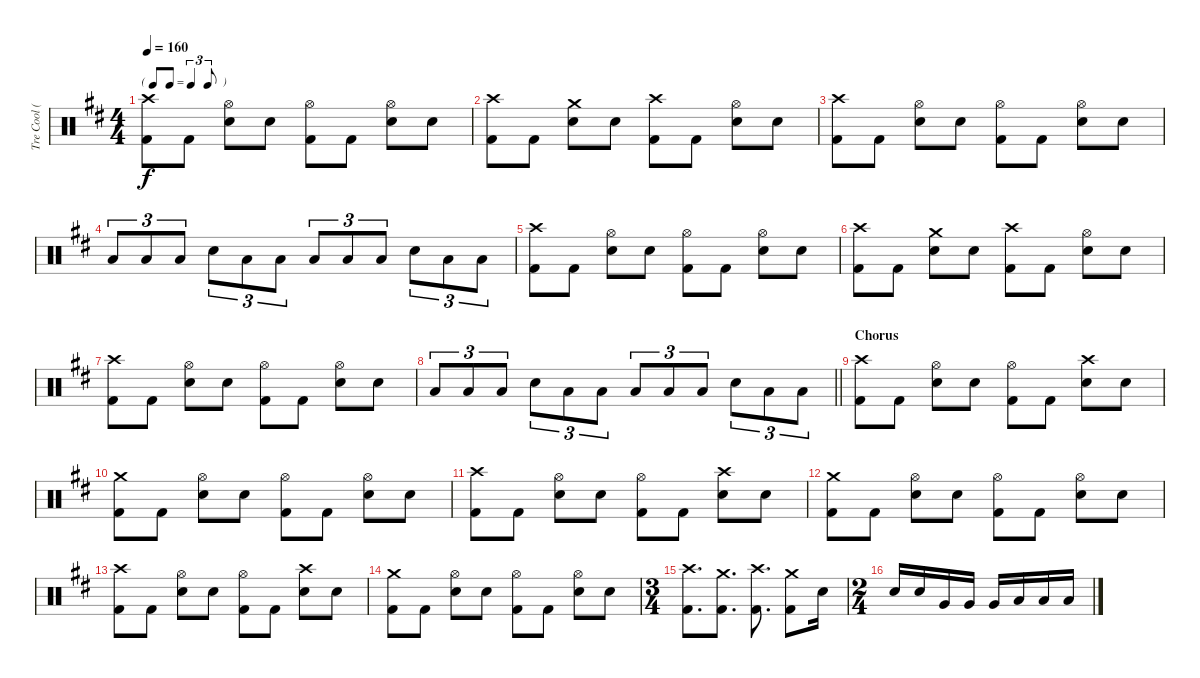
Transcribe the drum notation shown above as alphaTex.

\track ("Tre Cool (Drums)" "Tre Cool (") {instrument percussion}
\staff {score}
\articulation defaults
\ts (4 4)
\tf triplet8th
\tempo 160
\clef neutral
\ks d
("Crash high (hit)" "Kick (hit) 2").8{dy f} "Kick (hit) 2".8 ("Hi-Hat (open)" "Electric Snare (hit)").8 "Electric Snare (hit)".8 ("Hi-Hat (open)" "Kick (hit) 2").8 "Kick (hit) 2".8 ("Hi-Hat (open)" "Electric Snare (hit)").8 "Electric Snare (hit)".8 |
("Crash high (hit)" "Kick (hit) 2").8 "Kick (hit) 2".8 ("Crash medium (hit)" "Electric Snare (hit)").8 "Electric Snare (hit)".8 ("Crash high (hit)" "Kick (hit) 2").8 "Kick (hit) 2".8 ("Hi-Hat (open)" "Electric Snare (hit)").8 "Electric Snare (hit)".8 |
("Crash high (hit)" "Kick (hit) 2").8 "Kick (hit) 2".8 ("Hi-Hat (open)" "Electric Snare (hit)").8 "Electric Snare (hit)".8 ("Hi-Hat (open)" "Kick (hit) 2").8 "Kick (hit) 2".8 ("Hi-Hat (open)" "Electric Snare (hit)").8 "Electric Snare (hit)".8 |
"Low Floor Tom (hit)".8{tu (3 2)} "Low Floor Tom (hit)".8{tu (3 2)} "Low Floor Tom (hit)".8{tu (3 2)} "Electric Snare (hit)".8{tu (3 2)} "Low Floor Tom (hit)".8{tu (3 2)} "Low Floor Tom (hit)".8{tu (3 2)} "Low Floor Tom (hit)".8{tu (3 2)} "Low Floor Tom (hit)".8{tu (3 2)} "Low Floor Tom (hit)".8{tu (3 2)} "Electric Snare (hit)".8{tu (3 2)} "Low Floor Tom (hit)".8{tu (3 2)} "Low Floor Tom (hit)".8{tu (3 2)} |
("Crash high (hit)" "Kick (hit) 2").8 "Kick (hit) 2".8 ("Hi-Hat (open)" "Electric Snare (hit)").8 "Electric Snare (hit)".8 ("Hi-Hat (open)" "Kick (hit) 2").8 "Kick (hit) 2".8 ("Hi-Hat (open)" "Electric Snare (hit)").8 "Electric Snare (hit)".8 |
("Crash high (hit)" "Kick (hit) 2").8 "Kick (hit) 2".8 ("Crash medium (hit)" "Electric Snare (hit)").8 "Electric Snare (hit)".8 ("Crash high (hit)" "Kick (hit) 2").8 "Kick (hit) 2".8 ("Hi-Hat (open)" "Electric Snare (hit)").8 "Electric Snare (hit)".8 |
("Crash high (hit)" "Kick (hit) 2").8 "Kick (hit) 2".8 ("Hi-Hat (open)" "Electric Snare (hit)").8 "Electric Snare (hit)".8 ("Hi-Hat (open)" "Kick (hit) 2").8 "Kick (hit) 2".8 ("Hi-Hat (open)" "Electric Snare (hit)").8 "Electric Snare (hit)".8 |
\barLineRight lightlight "Low Floor Tom (hit)".8{tu (3 2)} "Low Floor Tom (hit)".8{tu (3 2)} "Low Floor Tom (hit)".8{tu (3 2)} "Electric Snare (hit)".8{tu (3 2)} "Low Floor Tom (hit)".8{tu (3 2)} "Low Floor Tom (hit)".8{tu (3 2)} "Low Floor Tom (hit)".8{tu (3 2)} "Low Floor Tom (hit)".8{tu (3 2)} "Low Floor Tom (hit)".8{tu (3 2)} "Electric Snare (hit)".8{tu (3 2)} "Low Floor Tom (hit)".8{tu (3 2)} "Low Floor Tom (hit)".8{tu (3 2)}
|
\section ("" "Chorus")
("Crash high (hit)" "Kick (hit) 2").8 "Kick (hit) 2".8 ("Hi-Hat (open)" "Electric Snare (hit)").8 "Electric Snare (hit)".8 ("Hi-Hat (open)" "Kick (hit) 2").8 "Kick (hit) 2".8 ("Crash high (hit)" "Electric Snare (hit)").8 "Electric Snare (hit)".8 |
("Crash medium (hit)" "Kick (hit) 2").8 "Kick (hit) 2".8 ("Hi-Hat (open)" "Electric Snare (hit)").8 "Electric Snare (hit)".8 ("Hi-Hat (open)" "Kick (hit) 2").8 "Kick (hit) 2".8 ("Hi-Hat (open)" "Electric Snare (hit)").8 "Electric Snare (hit)".8 |
("Crash high (hit)" "Kick (hit) 2").8 "Kick (hit) 2".8 ("Hi-Hat (open)" "Electric Snare (hit)").8 "Electric Snare (hit)".8 ("Hi-Hat (open)" "Kick (hit) 2").8 "Kick (hit) 2".8 ("Crash high (hit)" "Electric Snare (hit)").8 "Electric Snare (hit)".8 |
("Crash medium (hit)" "Kick (hit) 2").8 "Kick (hit) 2".8 ("Hi-Hat (open)" "Electric Snare (hit)").8 "Electric Snare (hit)".8 ("Hi-Hat (open)" "Kick (hit) 2").8 "Kick (hit) 2".8 ("Hi-Hat (open)" "Electric Snare (hit)").8 "Electric Snare (hit)".8 |
("Crash high (hit)" "Kick (hit) 2").8 "Kick (hit) 2".8 ("Hi-Hat (open)" "Electric Snare (hit)").8 "Electric Snare (hit)".8 ("Hi-Hat (open)" "Kick (hit) 2").8 "Kick (hit) 2".8 ("Crash high (hit)" "Electric Snare (hit)").8 "Electric Snare (hit)".8 |
("Crash medium (hit)" "Kick (hit) 2").8 "Kick (hit) 2".8 ("Hi-Hat (open)" "Electric Snare (hit)").8 "Electric Snare (hit)".8 ("Hi-Hat (open)" "Kick (hit) 2").8 "Kick (hit) 2".8 ("Hi-Hat (open)" "Electric Snare (hit)").8 "Electric Snare (hit)".8 |
\ts (3 4)
("Crash high (hit)" "Kick (hit) 2").8{d} ("Crash medium (hit)" "Kick (hit) 2").8{d} ("Crash high (hit)" "Kick (hit) 2").8{d} ("Crash medium (hit)" "Kick (hit) 2").8 "Electric Snare (hit)".16 |
\ts (2 4)
"Electric Snare (hit)".16 "Electric Snare (hit)".16 "Very Low Tom (hit)".16 "Very Low Tom (hit)".16 "Very Low Tom (hit)".16 "Low Tom (hit)".16 "Low Tom (hit)".16 "Low Tom (hit)".16
